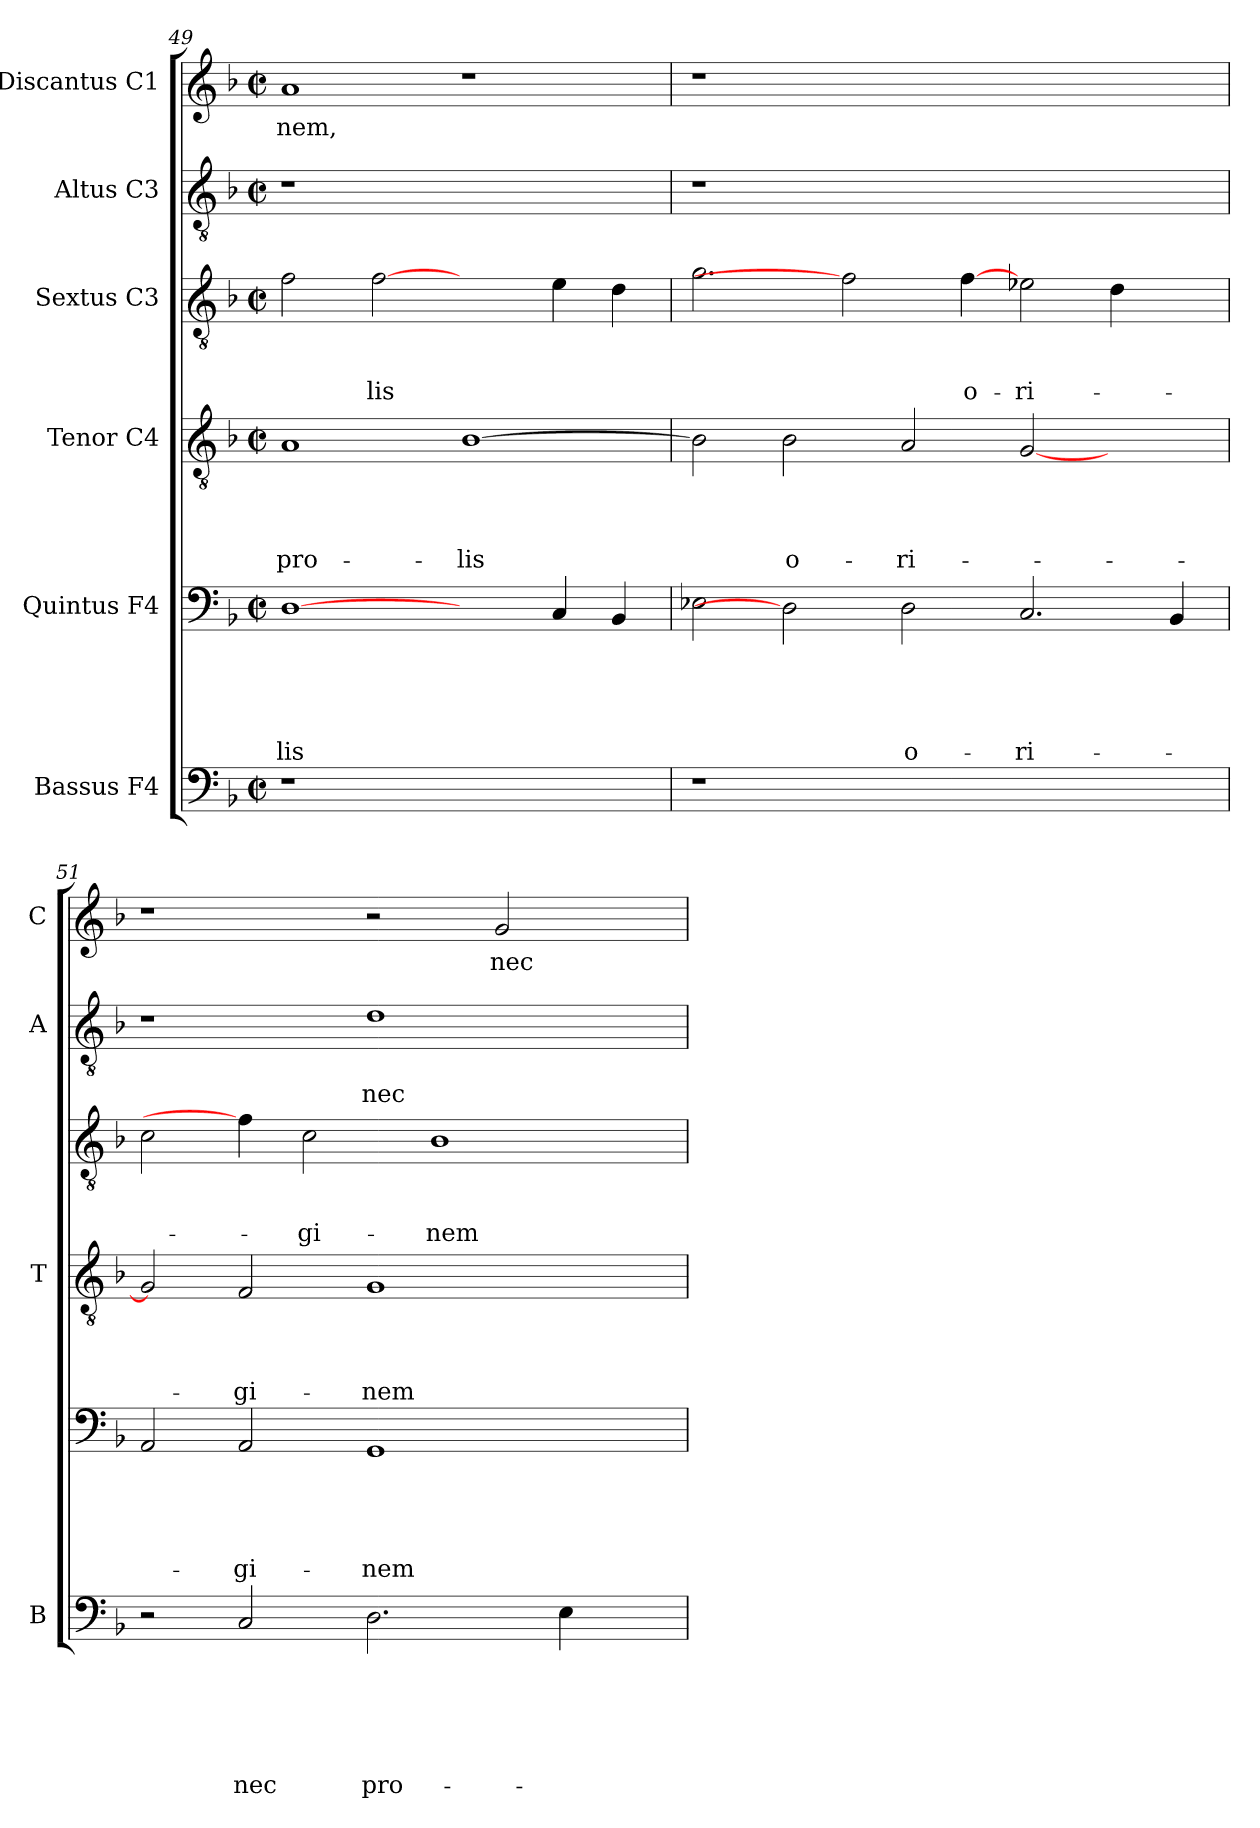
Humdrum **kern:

**kern	**text	**text	**text	**text	**text	**text	**kern	**text	**text	**text	**text	**text	**kern	**text	**text	**text	**text	**kern	**text	**text	**text	**kern	**text	**text	**kern	**text
*part6	*part6	*part6	*part6	*part6	*part6	*part6	*part5	*part5	*part5	*part5	*part5	*part5	*part4	*part4	*part4	*part4	*part4	*part3	*part3	*part3	*part3	*part2	*part2	*part2	*part1	*part1
*staff6	*staff6	*staff6	*staff6	*staff6	*staff6	*staff6	*staff5	*staff5	*staff5	*staff5	*staff5	*staff5	*staff4	*staff4	*staff4	*staff4	*staff4	*staff3	*staff3	*staff3	*staff3	*staff2	*staff2	*staff2	*staff1	*staff1
*I"Bassus F4	*	*	*	*	*	*	*I"Quintus F4	*	*	*	*	*	*I"Tenor C4	*	*	*	*	*I"Sextus C3	*	*	*	*I"Altus C3	*	*	*I"Discantus C1	*
*I'B	*	*	*	*	*	*	*	*	*	*	*	*	*I'T	*	*	*	*	*	*	*	*	*I'A	*	*	*I'C	*
*clefF4	*	*	*	*	*	*	*clefF4	*	*	*	*	*	*clefGv2	*	*	*	*	*clefGv2	*	*	*	*clefGv2	*	*	*clefG2	*
*k[b-]	*	*	*	*	*	*	*k[b-]	*	*	*	*	*	*k[b-]	*	*	*	*	*k[b-]	*	*	*	*k[b-]	*	*	*k[b-]	*
*F:	*	*	*	*	*	*	*F:	*	*	*	*	*	*F:	*	*	*	*	*F:	*	*	*	*F:	*	*	*F:	*
*M2/2	*	*	*	*	*	*	*M2/2	*	*	*	*	*	*M2/2	*	*	*	*	*M2/2	*	*	*	*M2/2	*	*	*M2/2	*
*met(c|)	*	*	*	*	*	*	*met(c|)	*	*	*	*	*	*met(c|)	*	*	*	*	*met(c|)	*	*	*	*met(c|)	*	*	*met(c|)	*
=49	=49	=49	=49	=49	=49	=49	=49	=49	=49	=49	=49	=49	=49	=49	=49	=49	=49	=49	=49	=49	=49	=49	=49	=49	=49	=49
!	!	!	!	!	!	!	!	!	!	!	!	!LO:LY:b	!	!	!	!	!LO:LY:b	!	!	!	!	!	!	!	!	!LO:LY:b
1r	.	.	.	.	.	.	[1D	.	.	.	.	-lis	1A	.	.	.	pro-	2f\	.	.	.	1r	.	.	1a	-nem,
!	!	!	!	!	!	!	!	!	!	!	!	!	!	!	!	!	!	!	!	!	!LO:LY:b	!	!	!	!	!
.	.	.	.	.	.	.	.	.	.	.	.	.	.	.	.	.	.	[2f	.	.	-lis	.	.	.	.	.
!	!	!	!	!	!	!	!	!	!	!	!	!	!	!	!	!	!LO:LY:b	!	!	!	!	!	!	!	!	!
1ryy	.	.	.	.	.	.	2ryy	.	.	.	.	.	[1B-	.	.	.	-lis	2ryy	.	.	.	1ryy	.	.	1r	.
.	.	.	.	.	.	.	4C/	.	.	.	.	.	.	.	.	.	.	4e\	.	.	.	.	.	.	.	.
.	.	.	.	.	.	.	4BB-/	.	.	.	.	.	.	.	.	.	.	4d\	.	.	.	.	.	.	.	.
=50	=50	=50	=50	=50	=50	=50	=50	=50	=50	=50	=50	=50	=50	=50	=50	=50	=50	=50	=50	=50	=50	=50	=50	=50	=50	=50
1r	.	.	.	.	.	.	2E-X\	.	.	.	.	.	2B-\]	.	.	.	.	2.g\	.	.	.	1r	.	.	1r	.
!	!	!	!	!	!	!	!	!	!	!	!	!	!	!	!	!	!LO:LY:b	!	!	!	!	!	!	!	!	!
.	.	.	.	.	.	.	2D]	.	.	.	.	.	2B-\	.	.	.	o-	.	.	.	.	.	.	.	.	.
.	.	.	.	.	.	.	.	.	.	.	.	.	.	.	.	.	.	2f]	.	.	.	.	.	.	.	.
!	!	!	!	!	!	!	!	!	!	!	!	!LO:LY:b	!	!	!	!	!LO:LY:b	!	!	!	!	!	!	!	!	!
1.ryy	.	.	.	.	.	.	2D\	.	.	.	.	o-	2A/	.	.	.	-ri-	.	.	.	.	1.ryy	.	.	1.ryy	.
!	!	!	!	!	!	!	!	!	!	!	!	!	!	!	!	!	!	!	!	!	!LO:LY:b	!	!	!	!	!
.	.	.	.	.	.	.	.	.	.	.	.	.	.	.	.	.	.	[4f\	.	.	o-	.	.	.	.	.
!	!	!	!	!	!	!	!	!	!	!	!	!LO:LY:b	!	!	!	!	!	!	!	!	!LO:LY:b	!	!	!	!	!
.	.	.	.	.	.	.	2.C/	.	.	.	.	-ri-	[2G/	.	.	.	.	2e-X\	.	.	-ri-	.	.	.	.	.
.	.	.	.	.	.	.	.	.	.	.	.	.	2ryy	.	.	.	.	4d\	.	.	.	.	.	.	.	.
.	.	.	.	.	.	.	4BB-/	.	.	.	.	.	.	.	.	.	.	4ryy	.	.	.	.	.	.	.	.
!!LO:PB:g=z
=51	=51	=51	=51	=51	=51	=51	=51	=51	=51	=51	=51	=51	=51	=51	=51	=51	=51	=51	=51	=51	=51	=51	=51	=51	=51	=51
2r	.	.	.	.	.	.	2AA/	.	.	.	.	.	2G/]	.	.	.	.	2c\	.	.	.	1r	.	.	1r	.
!	!	!	!	!	!	!LO:LY:b	!	!	!	!	!	!LO:LY:b	!	!	!	!	!LO:LY:b	!	!	!	!	!	!	!	!	!
2C/	.	.	.	.	.	nec	2AA/	.	.	.	.	-gi-	2F/	.	.	.	-gi-	4f\]	.	.	.	.	.	.	.	.
!	!	!	!	!	!	!	!	!	!	!	!	!	!	!	!	!	!	!	!	!	!LO:LY:b	!	!	!	!	!
.	.	.	.	.	.	.	.	.	.	.	.	.	.	.	.	.	.	2c\	.	.	-gi-	.	.	.	.	.
!	!	!	!	!	!	!LO:LY:b	!	!	!	!	!	!LO:LY:b	!	!	!	!	!LO:LY:b	!	!	!	!	!	!	!LO:LY:b	!	!
2.D\	.	.	.	.	.	pro-	1GG	.	.	.	.	-nem	1G	.	.	.	-nem	.	.	.	.	1d	.	nec	2r	.
!	!	!	!	!	!	!	!	!	!	!	!	!	!	!	!	!	!	!	!	!	!LO:LY:b	!	!	!	!	!
.	.	.	.	.	.	.	.	.	.	.	.	.	.	.	.	.	.	1B-	.	.	-nem	.	.	.	.	.
!	!	!	!	!	!	!	!	!	!	!	!	!	!	!	!	!	!	!	!	!	!	!	!	!	!	!LO:LY:b
.	.	.	.	.	.	.	.	.	.	.	.	.	.	.	.	.	.	.	.	.	.	.	.	.	2g/	nec
4E\	.	.	.	.	.	.	.	.	.	.	.	.	.	.	.	.	.	.	.	.	.	.	.	.	.	.
4ryy	.	.	.	.	.	.	4ryy	.	.	.	.	.	4ryy	.	.	.	.	.	.	.	.	4ryy	.	.	4ryy	.
=	=	=	=	=	=	=	=	=	=	=	=	=	=	=	=	=	=	=	=	=	=	=	=	=	=	=
*-	*-	*-	*-	*-	*-	*-	*-	*-	*-	*-	*-	*-	*-	*-	*-	*-	*-	*-	*-	*-	*-	*-	*-	*-	*-	*-
